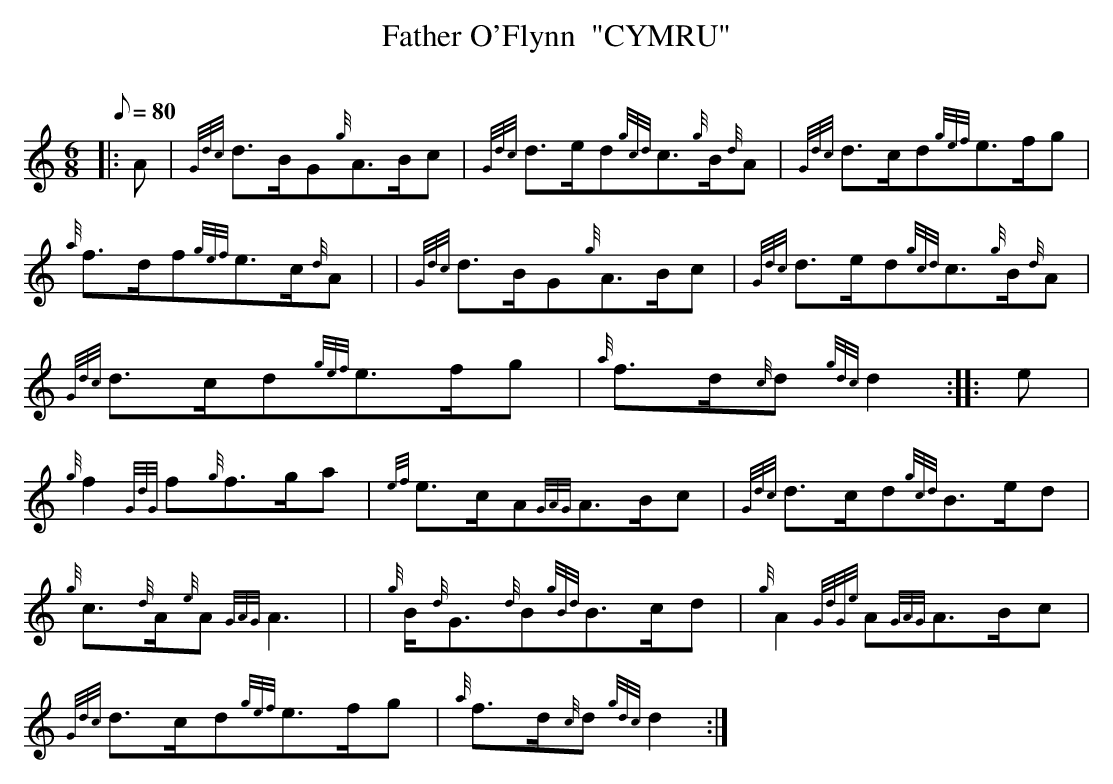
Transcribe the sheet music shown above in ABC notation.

X:1
T:Father O'Flynn  "CYMRU"
M:6/8
L:1/8
Q:80
C:
K:HP
|: A | \
{Gdc}d3/2B/2G{g}A3/2B/2c | \
{Gdc}d3/2e/2d{gcd}c3/2{g}B/2{d}A | \
{Gdc}d3/2c/2d{gef}e3/2f/2g |
{a}f3/2d/2f{gef}e3/2c/2{d}A | | \
{Gdc}d3/2B/2G{g}A3/2B/2c | \
{Gdc}d3/2e/2d{gcd}c3/2{g}B/2{d}A |
{Gdc}d3/2c/2d{gef}e3/2f/2g | \
{a}f3/2d/2{c}d{gdc}d2 :: \
e |
{g}f2{GdG}f{g}f3/2g/2a | \
{ef}e3/2c/2A{GAG}A3/2B/2c | \
{Gdc}d3/2c/2d{gcd}B3/2e/2d |
{g}c3/2{d}A/2{e}A{GAG}A3 | | \
{g}B/2{d}G3/2{d}B{gBd}B3/2c/2d | \
{g}A2{GdGe}A{GAG}A3/2B/2c |
{Gdc}d3/2c/2d{gef}e3/2f/2g | \
{a}f3/2d/2{c}d{gdc}d2 :|
